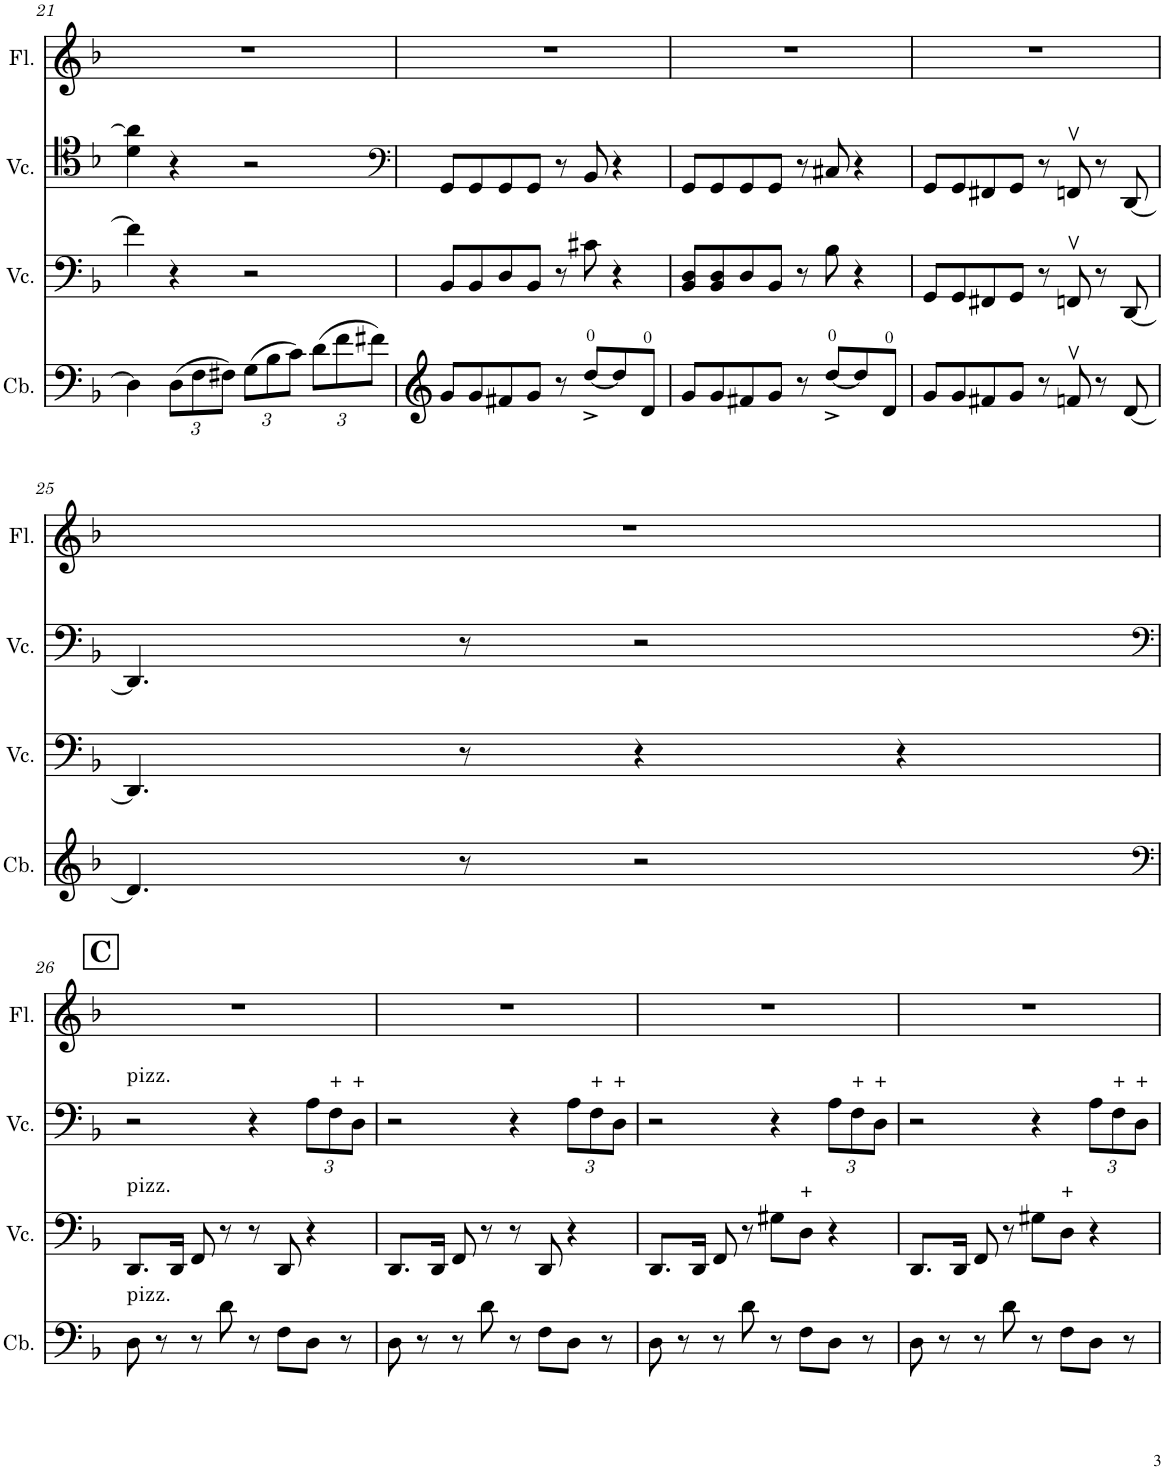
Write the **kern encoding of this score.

**kern	**kern	**kern	**kern
*part4	*part3	*part2	*part1
*staff4	*staff3	*staff2	*staff1
*I"Contrabass	*I"Violoncello	*I"Violoncello	*I"Flute
*I'Cb.	*I'Vc.	*I'Vc.	*I'Fl.
!!LO:PB:g=z
*clefF4	*clefF4	*clefC4	*clefG2
*Trd7c12	*	*	*
*k[b-]	*k[b-]	*k[b-]	*k[b-]
*M4/4	*M4/4	*M4/4	*M4/4
=21	=21	=21	=21
4D\]	4f\]	4d\ 4a\]	1r
*Xbrackettup	*	*	*
(12D\L	4r	4r	.
12F\	.	.	.
12F#X\J)	.	.	.
(12G\L	2r	2r	.
12B-\	.	.	.
12c\J)	.	.	.
(12d\L	.	.	.
12f\	.	.	.
12f#X\J)	.	.	.
=22	=22	=22	=22
*	*	*clefF4	*
8g/L	8BB-/L	8GG/L	1r
8g/	8BB-/	8GG/	.
8f#X/	8D/	8GG/	.
8g/J	8BB-/J	8GG/J	.
8r	8r	8r	.
[8dd^/L	8c#X\	8BB-/	.
8dd/]	4r	4r	.
8d/J	.	.	.
=23	=23	=23	=23
8g/L	8BB-/ 8D/L	8GG/L	1r
8g/	8BB-/ 8D/	8GG/	.
8f#X/	8D/	8GG/	.
8g/J	8BB-/J	8GG/J	.
8r	8r	8r	.
[8dd^/L	8B-\	8C#X/	.
8dd/]	4r	4r	.
8d/J	.	.	.
=24	=24	=24	=24
8g/L	8GG/L	8GG/L	1r
8g/	8GG/	8GG/	.
8f#X/	8FF#X/	8FF#X/	.
8g/J	8GG/J	8GG/J	.
8r	8r	8r	.
8fnv/	8FFnv/	8FFnv/	.
8r	8r	8r	.
[8d/	[8DD/	[8DD/	.
!!LO:LB:g=z
=25	=25	=25	=25
4.d/]	4.DD/]	4.DD/]	1r
8r	8r	8r	.
2r	4r	2r	.
.	4r	.	.
!!LO:LB:g=z
!!LO:REH:place=s1:a:B:cj:fs=14:t=C
=26	=26	=26	=26
*clefF4	*	*clefF4	*
!	!	!LO:TX:a:t=pizz.	!
!	!LO:TX:a:t=pizz.	!	!
!LO:TX:a:t=pizz.	!	!	!
8D\	8.DD/L	2r	1r
8r	.	.	.
.	16DD/Jk	.	.
8r	8FF/	.	.
8d\	8r	.	.
8r	8r	4r	.
8F\L	8DD/	.	.
*	*	*Xbrackettup	*
8D\J	4r	12A\L	.
!	!	!LO:TX:a:t=+	!
.	.	12F\	.
8r	.	.	.
!	!	!LO:TX:a:t=+	!
.	.	12D\J	.
=27	=27	=27	=27
8D\	8.DD/L	2r	1r
8r	.	.	.
.	16DD/Jk	.	.
8r	8FF/	.	.
8d\	8r	.	.
8r	8r	4r	.
8F\L	8DD/	.	.
8D\J	4r	12A\L	.
!	!	!LO:TX:a:t=+	!
.	.	12F\	.
8r	.	.	.
!	!	!LO:TX:a:t=+	!
.	.	12D\J	.
=28	=28	=28	=28
8D\	8.DD/L	2r	1r
8r	.	.	.
.	16DD/Jk	.	.
8r	8FF/	.	.
8d\	8r	.	.
8r	8G#X\L	4r	.
!	!LO:TX:a:t=+	!	!
8F\L	8D\J	.	.
8D\J	4r	12A\L	.
!	!	!LO:TX:a:t=+	!
.	.	12F\	.
8r	.	.	.
!	!	!LO:TX:a:t=+	!
.	.	12D\J	.
=29	=29	=29	=29
8D\	8.DD/L	2r	1r
8r	.	.	.
.	16DD/Jk	.	.
8r	8FF/	.	.
8d\	8r	.	.
8r	8G#X\L	4r	.
!	!LO:TX:a:t=+	!	!
8F\L	8D\J	.	.
8D\J	4r	12A\L	.
!	!	!LO:TX:a:t=+	!
.	.	12F\	.
8r	.	.	.
!	!	!LO:TX:a:t=+	!
.	.	12D\J	.
=	=	=	=
*-	*-	*-	*-
